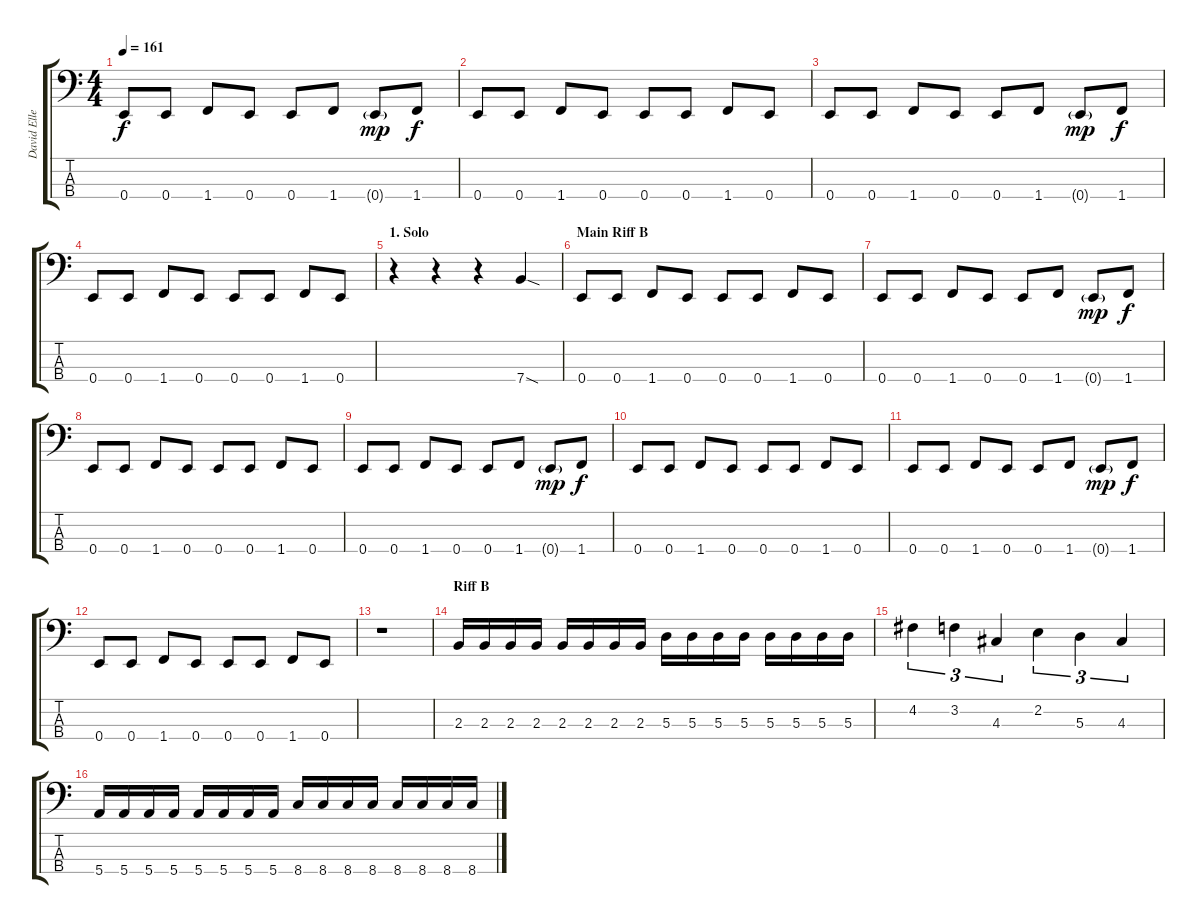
\track ("David Ellefson" "David Elle") {instrument electricbasspick}
\staff {score tabs}
\tuning (G2 D2 A1 E1) {hide}
\ts (4 4)
\tempo 161
\clef f4
\ks c
0.4.8{dy f} 0.4.8 1.4.8 0.4.8 0.4.8 1.4.8 0.4{g}.8{dy mp} 1.4.8{dy f} |
0.4.8 0.4.8 1.4.8 0.4.8 0.4.8 0.4.8 1.4.8 0.4.8 |
0.4.8 0.4.8 1.4.8 0.4.8 0.4.8 1.4.8 0.4{g}.8{dy mp} 1.4.8{dy f} |
0.4.8 0.4.8 1.4.8 0.4.8 0.4.8 0.4.8 1.4.8 0.4.8 |
\section ("" "1. Solo")
r.4 r.4 r.4 7.4{sod}.4 |
\section ("" "Main Riff B")
0.4.8 0.4.8 1.4.8 0.4.8 0.4.8 0.4.8 1.4.8 0.4.8 |
0.4.8 0.4.8 1.4.8 0.4.8 0.4.8 1.4.8 0.4{g}.8{dy mp} 1.4.8{dy f} |
0.4.8 0.4.8 1.4.8 0.4.8 0.4.8 0.4.8 1.4.8 0.4.8 |
0.4.8 0.4.8 1.4.8 0.4.8 0.4.8 1.4.8 0.4{g}.8{dy mp} 1.4.8{dy f} |
0.4.8 0.4.8 1.4.8 0.4.8 0.4.8 0.4.8 1.4.8 0.4.8 |
0.4.8 0.4.8 1.4.8 0.4.8 0.4.8 1.4.8 0.4{g}.8{dy mp} 1.4.8{dy f} |
0.4.8 0.4.8 1.4.8 0.4.8 0.4.8 0.4.8 1.4.8 0.4.8 |
r.1 |
\section ("" "Riff B")
2.3.16 2.3.16 2.3.16 2.3.16 2.3.16 2.3.16 2.3.16 2.3.16 5.3.16 5.3.16 5.3.16 5.3.16 5.3.16 5.3.16 5.3.16 5.3.16 |
4.2.4{tu (3 2)} 3.2.4{tu (3 2)} 4.3.4{tu (3 2)} 2.2.4{tu (3 2)} 5.3.4{tu (3 2)} 4.3.4{tu (3 2)} |
5.4.16 5.4.16 5.4.16 5.4.16 5.4.16 5.4.16 5.4.16 5.4.16 8.4.16 8.4.16 8.4.16 8.4.16 8.4.16 8.4.16 8.4.16 8.4.16
